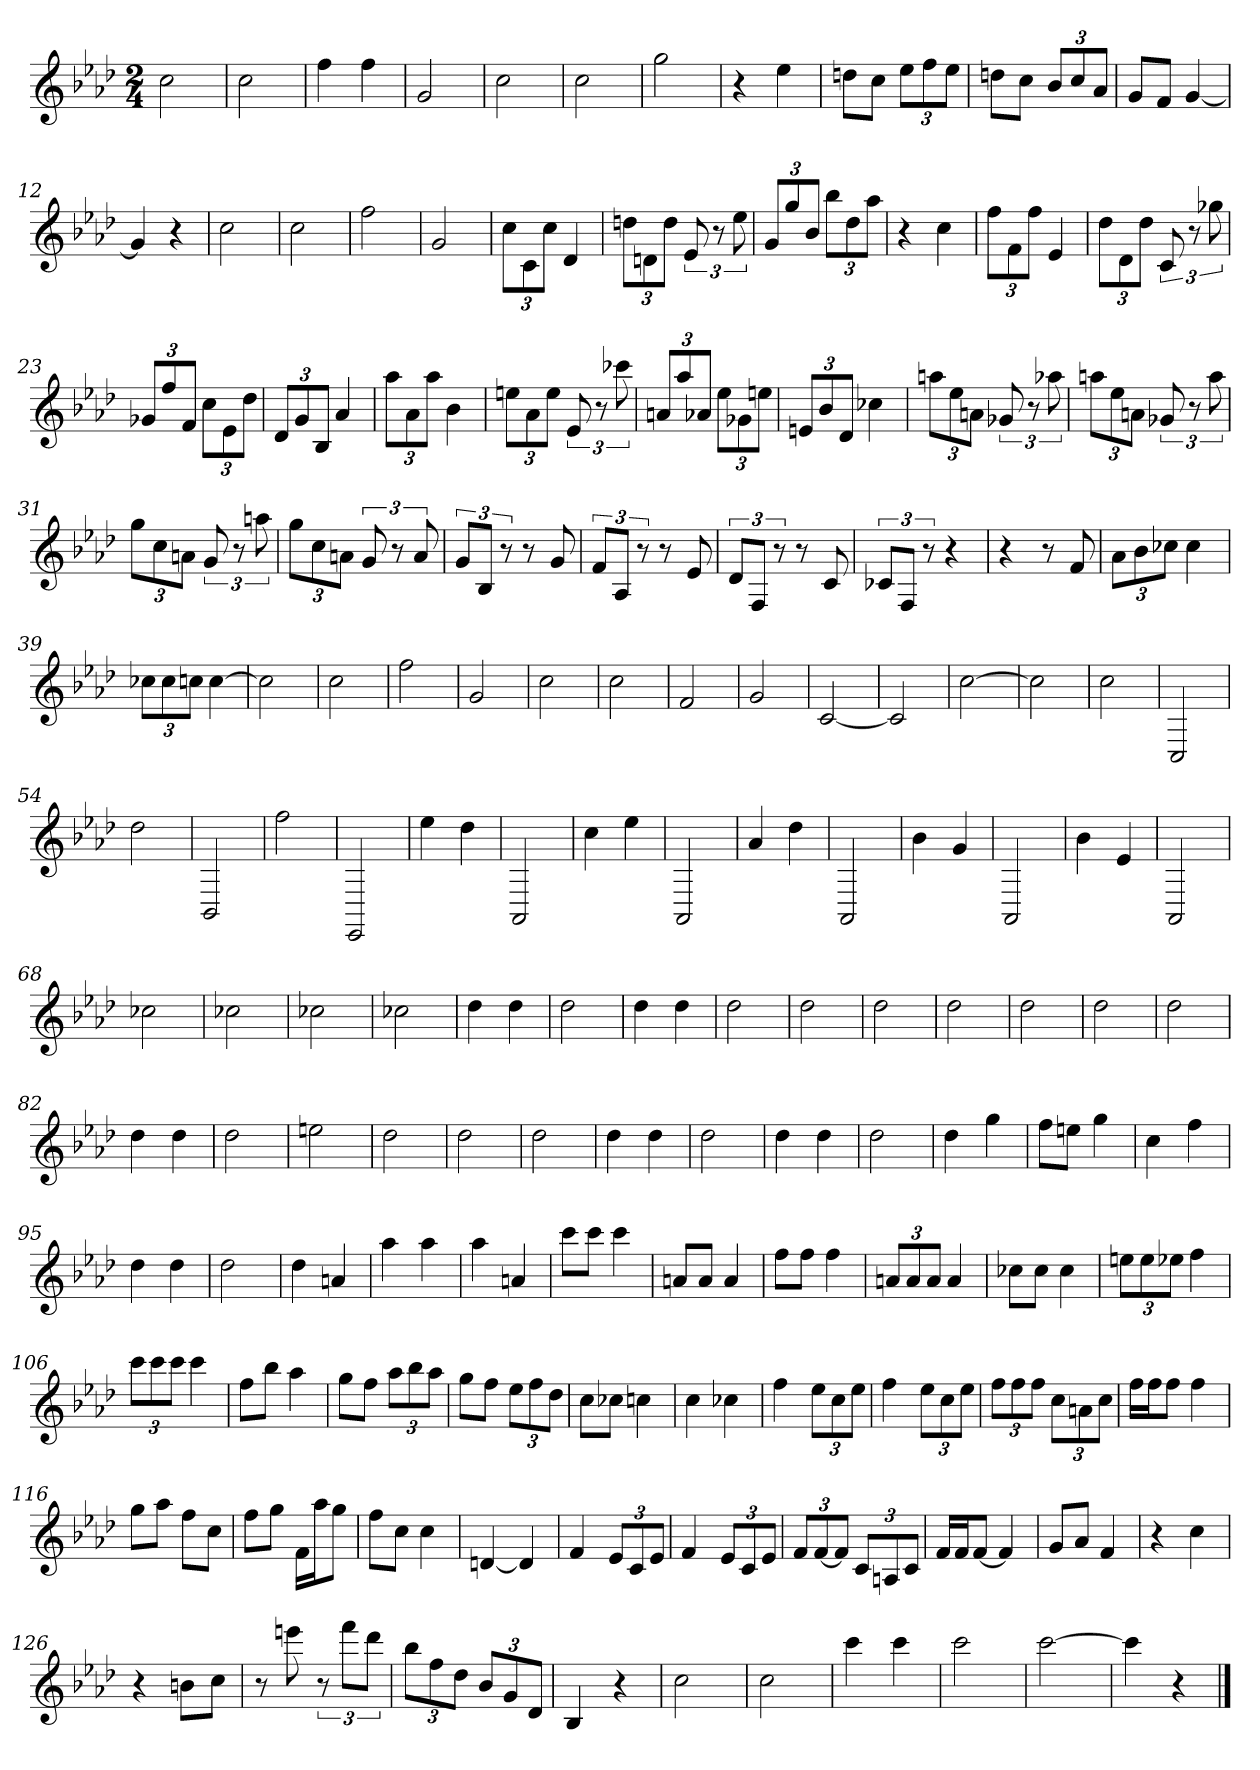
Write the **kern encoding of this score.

**kern
*part1
*staff1
*clefG2
*k[b-e-a-d-]
*A-:
*M2/4
=1
2cc
=2
2cc
=3
4ff
4ff
=4
2g
=5
2cc
=6
2cc
=7
2gg
=8
4r
4ee-
=9
8ddn\L
8cc\J
12ee-\L
12ff\
12ee-\J
=10
8ddn\L
8cc\J
12b-/L
12cc/
12a-/J
=11
8g/L
8f/J
[4g
=12
4g]
4r
=13
2cc
=14
2cc
=15
2ff
=16
2g
=17
12cc\L
12c\
12cc\J
4d-
=18
12ddn\L
12dn\
12dd\J
12e-
12r
12ee-
=19
12g/L
12gg/
12b-/J
12bb-\L
12dd-\
12aa-\J
=20
4r
4cc
=21
12ff\L
12f\
12ff\J
4e-
=22
12dd-\L
12d-\
12dd-\J
12c
12r
12gg-X
=23
12g-X/L
12ff/
12f/J
12cc\L
12e-\
12dd-\J
=24
12d-/L
12g/
12B-/J
4a-
=25
12aa-\L
12a-\
12aa-\J
4b-
=26
12een\L
12a-\
12ee\J
12e-
12r
12ccc-X
=27
12an/L
12aa-/
12a-X/J
12ee-\L
12g-X\
12een\J
=28
12en/L
12b-/
12d-/J
4cc-X
=29
12aan\L
12ee-\
12an\J
12g-X
12r
12aa-X
=30
12aan\L
12ee-\
12an\J
12g-X
12r
12aa
=31
12gg\L
12cc\
12an\J
12g
12r
12aan
=32
12gg\L
12cc\
12an\J
12g
12r
12a
=33
12g/L
12B-/J
12r
8r
8g
=34
12f/L
12A-/J
12r
8r
8e-
=35
12d-/L
12F/J
12r
8r
8c
=36
12c-X/L
12F/J
12r
4r
=37
4r
8r
8f
=38
12a-\L
12b-\
12cc-X\J
4cc-
=39
12cc-X\L
12cc-\
12ccn\J
[4cc
=40
2cc]
=41
2cc
=42
2ff
=43
2g
=44
2cc
=45
2cc
=46
2f
=47
2g
=48
[2c
=49
2c]
=50
[2cc
=51
2cc]
=52
2cc
=53
2C
=54
2dd-
=55
2BB-
=56
2ff
=57
2EE-
=58
4ee-
4dd-
=59
2AA-
=60
4cc
4ee-
=61
2AA-
=62
4a-
4dd-
=63
2AA-
=64
4b-
4g
=65
2AA-
=66
4b-
4e-
=67
2AA-
=68
2cc-X
=69
2cc-X
=70
2cc-X
=71
2cc-X
=72
4dd-
4dd-
=73
2dd-
=74
4dd-
4dd-
=75
2dd-
=76
2dd-
=77
2dd-
=78
2dd-
=79
2dd-
=80
2dd-
=81
2dd-
=82
4dd-
4dd-
=83
2dd-
=84
2een
=85
2dd-
=86
2dd-
=87
2dd-
=88
4dd-
4dd-
=89
2dd-
=90
4dd-
4dd-
=91
2dd-
=92
4dd-
4gg
=93
8ff\L
8een\J
4gg
=94
4cc
4ff
=95
4dd-
4dd-
=96
2dd-
=97
4dd-
4an
=98
4aa-
4aa-
=99
4aa-
4an
=100
8ccc\L
8ccc\J
4ccc
=101
8an/L
8a/J
4a
=102
8ff\L
8ff\J
4ff
=103
12an/L
12a/
12a/J
4a
=104
8cc-X\L
8cc-\J
4cc-
=105
12een\L
12ee\
12ee-X\J
4ff
=106
12ccc\L
12ccc\
12ccc\J
4ccc
=107
8ff\L
8bb-\J
4aa-
=108
8gg\L
8ff\J
12aa-\L
12bb-\
12aa-\J
=109
8gg\L
8ff\J
12ee-\L
12ff\
12dd-\J
=110
8cc\L
8cc-X\J
4ccn
=111
4cc
4cc-X
=112
4ff
12ee-\L
12cc\
12ee-\J
=113
4ff
12ee-\L
12cc\
12ee-\J
=114
12ff\L
12ff\
12ff\J
12cc\L
12an\
12cc\J
=115
16ff\LL
16ff\J
8ff\J
4ff
=116
8gg\L
8aa-\J
8ff\L
8cc\J
=117
8ff\L
8gg\J
16f\LL
16aa-\J
8gg\J
=118
8ff\L
8cc\J
4cc
=119
[4dn
4d]
=120
4f
12e-/L
12c/
12e-/J
=121
4f
12e-/L
12c/
12e-/J
=122
12f/L
[12f/
12f/J]
12c/L
12An/
12c/J
=123
16f/LL
16f/J
[8f/J
4f]
=124
8g/L
8a-/J
4f
=125
4r
4cc
=126
4r
8bn\L
8cc\J
=127
8r
8eeen
12r
12fff\L
12ddd-\J
=128
12bb-\L
12ff\
12dd-\J
12b-/L
12g/
12d-/J
=129
4B-
4r
=130
2cc
=131
2cc
=132
4ccc
4ccc
=133
2ccc
=134
[2ccc
=135
4ccc]
4r
==
*-
